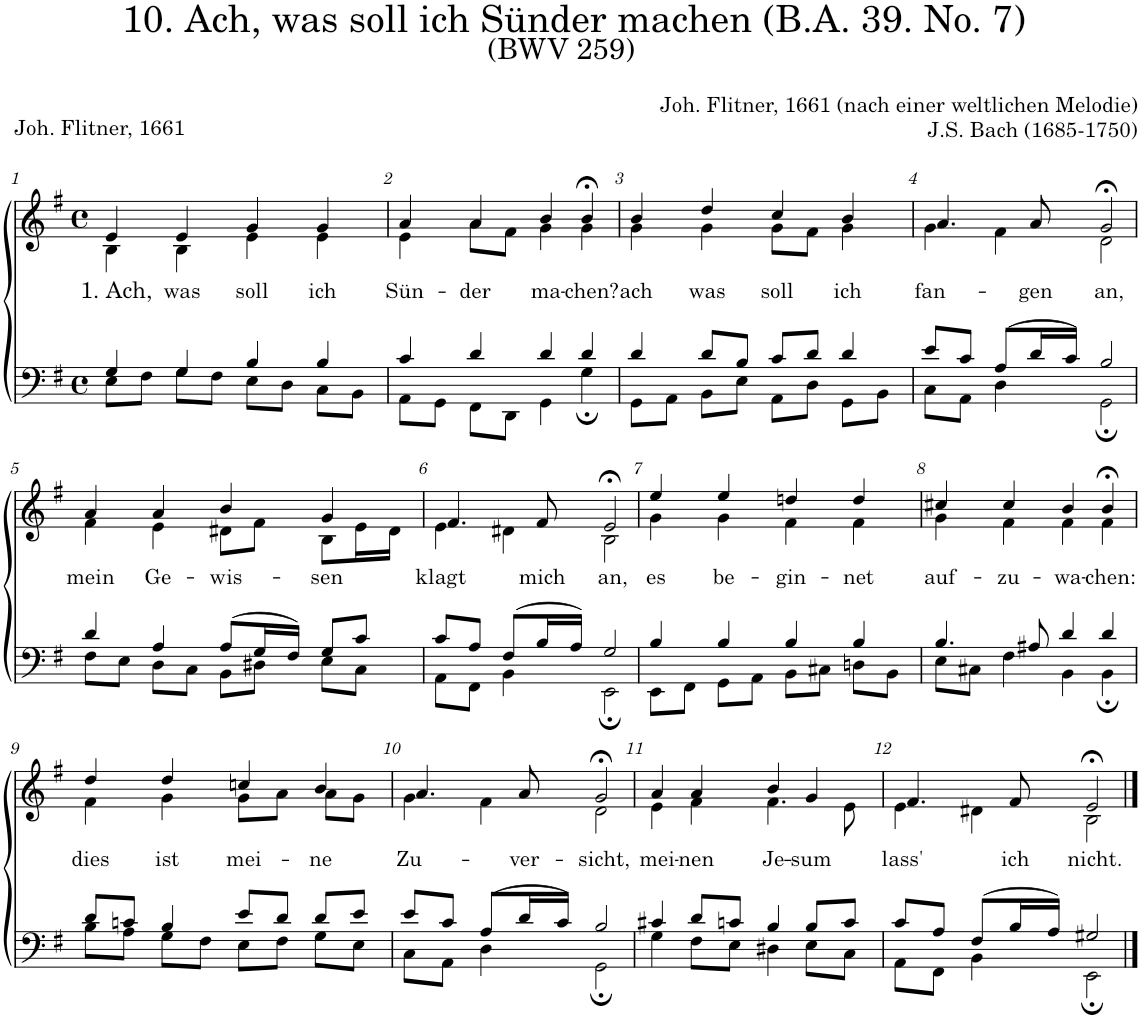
**kern	**kern	**text
*part2	*part1	*part1
*staff2	*staff1	*staff1
*I"Tenor/Bass	*I"Soprano/Alto	*
*clefF4	*clefG2	*
*k[f#]	*k[f#]	*
*M4/4	*M4/4	*
*met(c)	*met(c)	*
=1	=1	=1
*^	*	*
!	!	!	!LO:LY:b
*	*	*^	*
4G/	8E\L	4e;</	4B\	1. Ach,
.	8F#\J	.	.	.
!	!	!	!	!LO:LY:b
4G/	8G\L	4e/	4B\	was
.	8F#\J	.	.	.
!	!	!	!	!LO:LY:b
4B/	8E\L	4g/	4e\	soll
.	8D\J	.	.	.
!	!	!	!	!LO:LY:b
4B/	8C\L	4g/	4e\	ich
.	8BB\J	.	.	.
=2	=2	=2	=2	=2
!	!	!	!	!LO:LY:b
4c/	8AA\L	4a/	4e\	Sün-
.	8GG\J	.	.	.
!	!	!	!	!LO:LY:b
4d/	8FF#\L	4a/	8a\L	-der
.	8DD\J	.	8f#\J	.
!	!	!	!	!LO:LY:b
4d/	4GG\	4b/	4g\	ma-
!	!	!	!	!LO:LY:b
4d/	4G;\	4b;<,/	4g\	-chen?
=3	=3	=3	=3	=3
!	!	!	!	!LO:LY:b
4d/	8GG\L	4b/	4g\	ach
.	8AA\J	.	.	.
!	!	!	!	!LO:LY:b
8d/L	8BB\L	4dd/	4g\	was
8B/J	8E\J	.	.	.
!	!	!	!	!LO:LY:b
8c/L	8AA\L	4cc/	8g\L	soll
8d/J	8D\J	.	8f#\J	.
!	!	!	!	!LO:LY:b
4d/	8GG\L	4b/	4g\	ich
.	8BB\J	.	.	.
=4	=4	=4	=4	=4
!	!	!	!	!LO:LY:b
8e/L	8C\L	4.a/	4g\	fan-
8c/J	8AA\J	.	.	.
(8A/L	4D\	.	4f#\	.
!	!	!	!	!LO:LY:b
16d/L	.	8a/	.	-gen
16c/JJ)	.	.	.	.
!	!	!	!	!LO:LY:b
2B/	2GG;\	2g;<,/	2d\	an,
!!LO:LB:g=z	!!
=5	=5	=5	=5	=5
!	!	!	!	!LO:LY:b
4d/	8F#\L	4a/	4f#\	mein
.	8E\J	.	.	.
!	!	!	!	!LO:LY:b
4A/	8D\L	4a/	4e\	Ge-
.	8C\J	.	.	.
!	!	!	!	!LO:LY:b
(8A/L	8BB\L	4b/	8d#X\L	-wis-
16G/L	8D#X\J	.	8f#\J	.
16F#/JJ)	.	.	.	.
!	!	!	!	!LO:LY:b
8G/L	8E\L	4g/	8B\L	-sen
8c/J	8C\J	.	16e\L	.
.	.	.	16d#\JJ	.
=6	=6	=6	=6	=6
!	!	!	!	!LO:LY:b
8c/L	8AA\L	4.f#/	4e\	klagt
8A/J	8FF#\J	.	.	.
(8F#/L	4BB\	.	4d#X\	.
!	!	!	!	!LO:LY:b
16B/L	.	8f#/	.	mich
16A/JJ)	.	.	.	.
!	!	!	!	!LO:LY:b
2G/	2EE;\	2e;<,/	2B\	an,
=7	=7	=7	=7	=7
!	!	!	!	!LO:LY:b
4B/	8EE\L	4ee/	4g\	es
.	8FF#\J	.	.	.
!	!	!	!	!LO:LY:b
4B/	8GG\L	4ee/	4g\	be-
.	8AA\J	.	.	.
!	!	!	!	!LO:LY:b
4B/	8BB\L	4ddn/	4f#\	-gin-
.	8C#X\J	.	.	.
!	!	!	!	!LO:LY:b
4B/	8Dn\L	4dd/	4f#\	-net
.	8BB\J	.	.	.
=8	=8	=8	=8	=8
!	!	!	!	!LO:LY:b
4.B/	8E\L	4cc#X/	4g\	auf-
.	8C#X\J	.	.	.
!	!	!	!	!LO:LY:b
.	4F#\	4cc#/	4f#\	-zu-
8A#X/	.	.	.	.
!	!	!	!	!LO:LY:b
4d/	4BB\	4b/	4f#\	-wa-
!	!	!	!	!LO:LY:b
4d/	4BB;\	4b;<,/	4f#\	-chen:
!!LO:LB:g=z	!!
=9	=9	=9	=9	=9
!	!	!	!	!LO:LY:b
8d/L	8B\L	4dd/	4f#\	dies
8cn/J	8A\J	.	.	.
!	!	!	!	!LO:LY:b
4B/	8G\L	4dd/	4g\	ist
.	8F#\J	.	.	.
!	!	!	!	!LO:LY:b
8e/L	8E\L	4ccn/	8g\L	mei-
8d/J	8F#\J	.	8a\J	.
!	!	!	!	!LO:LY:b
8d/L	8G\L	4b/	8a\L	-ne
8e/J	8E\J	.	8g\J	.
=10	=10	=10	=10	=10
!	!	!	!	!LO:LY:b
8e/L	8C\L	4.a/	4g\	Zu-
8c/J	8AA\J	.	.	.
(8A/L	4D\	.	4f#\	.
!	!	!	!	!LO:LY:b
16d/L	.	8a/	.	-ver-
16c/JJ)	.	.	.	.
!	!	!	!	!LO:LY:b
2B/	2GG;\	2g;<,/	2d\	-sicht,
=11	=11	=11	=11	=11
!	!	!	!	!LO:LY:b
4c#X/	4G\	4a;</	4e\	mei-
!	!	!	!	!LO:LY:b
8d/L	8F#\L	4a/	4f#\	-nen
8cn/J	8E\J	.	.	.
!	!	!	!	!LO:LY:b
4B/	4D#X\	4b/	4.f#\	Je-
!	!	!	!	!LO:LY:b
8B/L	8E\L	4g/	.	-sum
8c/J	8C\J	.	8e\	.
=12	=12	=12	=12	=12
!	!	!	!	!LO:LY:b
8c/L	8AA\L	4.f#/	4e\	lass'
8A/J	8FF#\J	.	.	.
(8F#/L	4BB\	.	4d#X\	.
!	!	!	!	!LO:LY:b
16B/L	.	8f#/	.	ich
16A/JJ)	.	.	.	.
!	!	!	!	!LO:LY:b
2G#X/	2EE;\	2e;</	2B\	nicht.
*v	*v	*	*	*
*	*v	*v	*
==	==	==
*-	*-	*-
